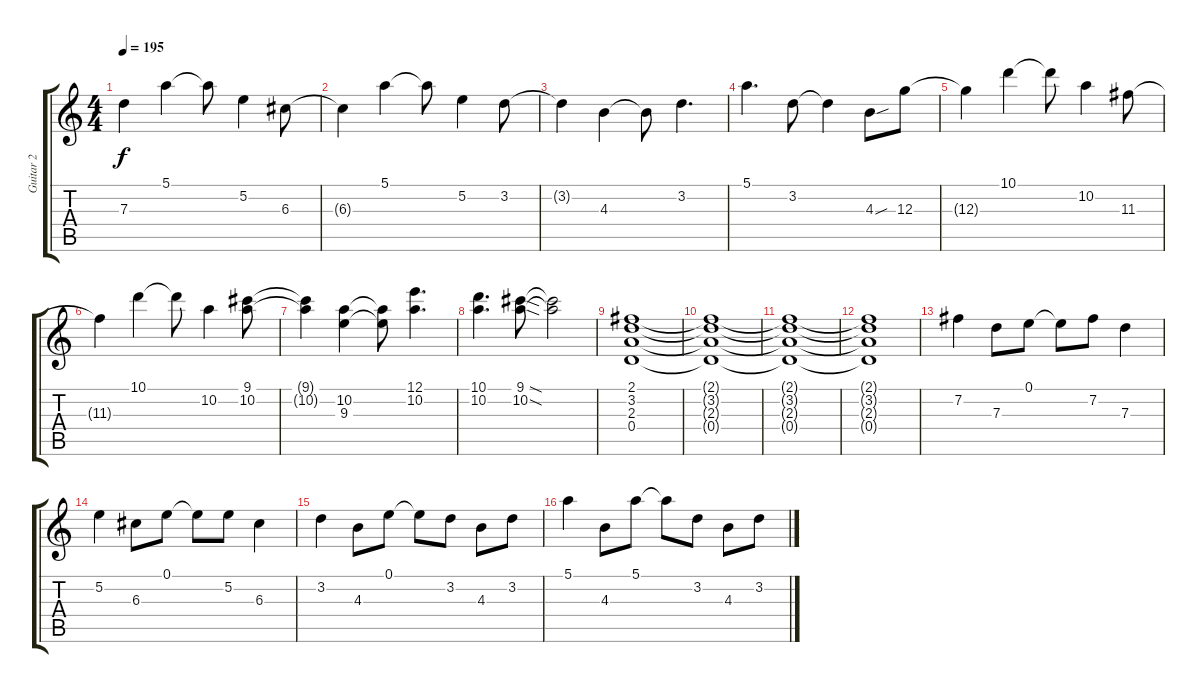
\track ("Guitar 2" "Guitar 2") {instrument distortionguitar}
\staff {score tabs}
\tuning (E4 B3 G3 D3 A2 E2) {hide}
\ts (4 4)
\tempo 195
\clef g2
\ks c
7.3{t}.4{dy f} 5.1.4 5.1{t}.8 5.2.4 6.3.8 |
6.3{t}.4 5.1.4 5.1{t}.8 5.2.4 3.2.8 |
3.2{t}.4 4.3.4 4.3{t}.8 3.2.4{d} |
5.1.4{d} 3.2.8 3.2{t}.4 4.3{sou}.8 12.3.8 |
12.3{t}.4 10.1.4 10.1{t}.8 10.2.4 11.3.8 |
11.3{t}.4 10.1.4 10.1{t}.8 10.2.4 (9.1 10.2).8 |
(9.1{t} 10.2{t}).4 (10.2 9.3).4 (10.2{t} 9.3{t}).8 (12.1 10.2).4{d} |
(10.1 10.2).4{d} (9.1{sod} 10.2{sod}).8 (9.1{t} 10.2{t}).2 |
(2.1 3.2 2.3 0.4).1 |
(2.1{t} 3.2{t} 2.3{t} 0.4{t}).1 |
(2.1{t} 3.2{t} 2.3{t} 0.4{t}).1 |
(2.1{t} 3.2{t} 2.3{t} 0.4{t}).1 |
7.2.4{instrument acousticguitarnylon} 7.3.8 0.1.8 0.1{t}.8 7.2.8 7.3.4 |
5.2.4 6.3.8 0.1.8 0.1{t}.8 5.2.8 6.3.4 |
3.2.4 4.3.8 0.1.8 0.1{t}.8 3.2.8 4.3.8 3.2.8 |
5.1.4 4.3.8 5.1.8 5.1{t}.8 3.2.8 4.3.8 3.2.8
